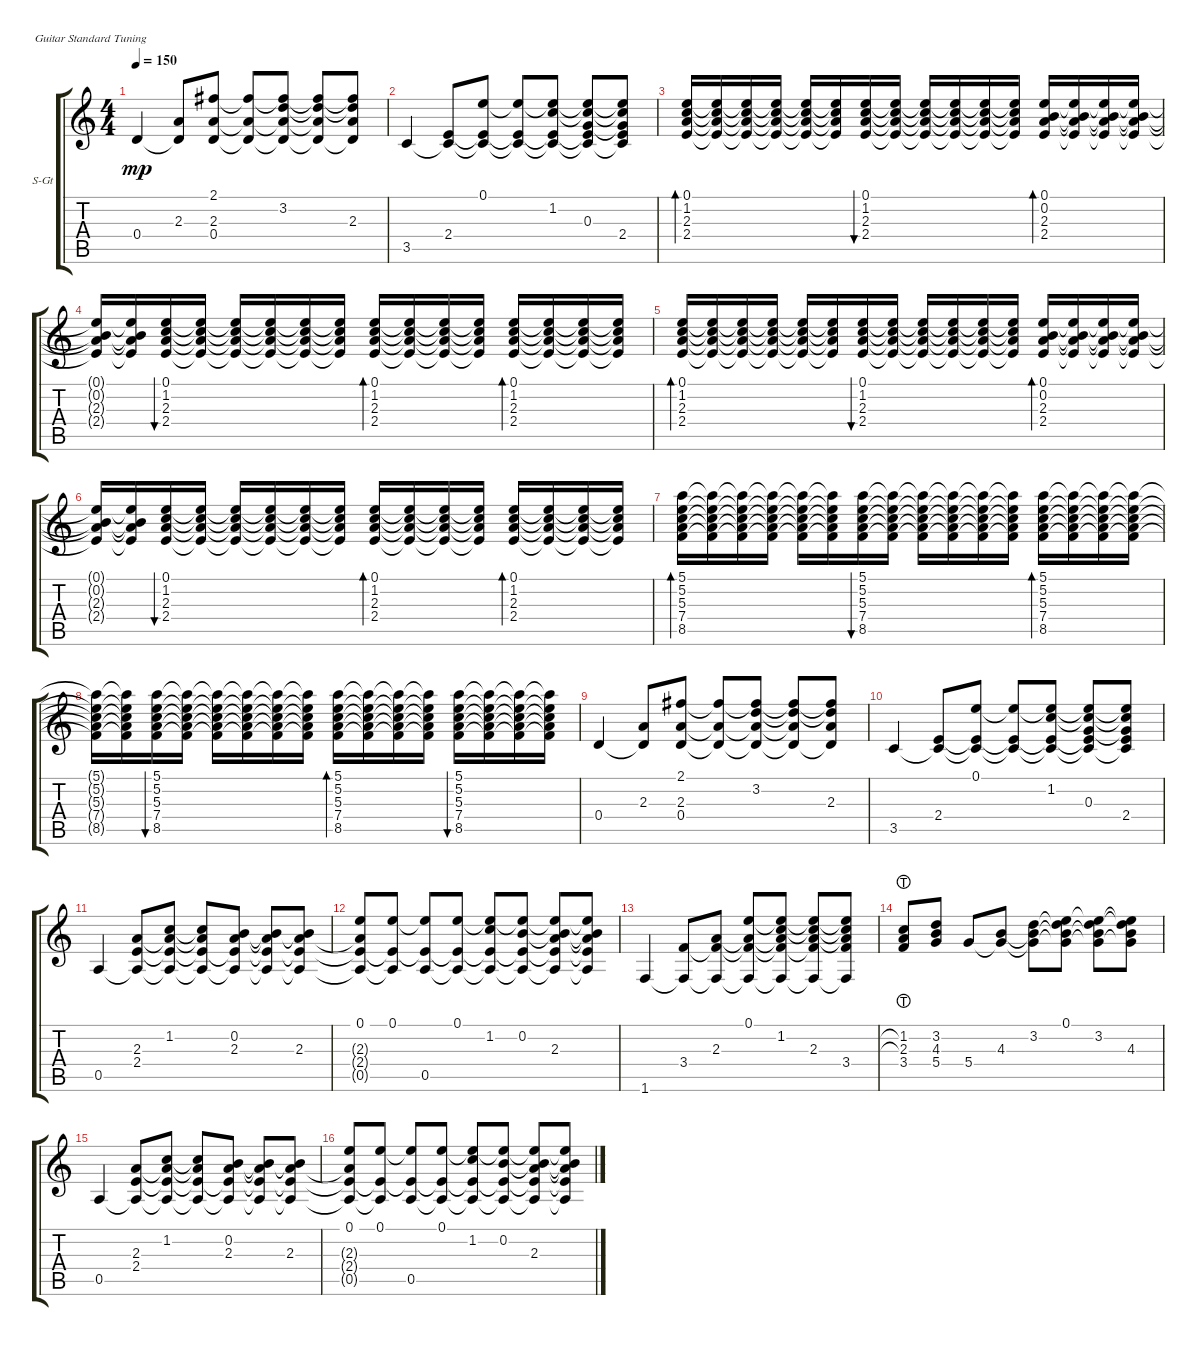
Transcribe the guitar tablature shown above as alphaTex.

\bracketExtendMode groupsimilarinstruments
\firstSystemTrackNameOrientation horizontal
\otherSystemsTrackNameOrientation horizontal
\track ("Guitar" "S-Gt") {instrument acousticguitarsteel}
\staff {score tabs}
\tuning (E4 B3 G3 D3 A2 E2)
\ts (4 4)
\tempo 150
\clef g2
\ks c
0.4.4{dy mp} (0.4{t} 2.3).8 (2.1 0.4 2.3).8 (2.1{t} 0.4{t} 2.3{t}).8 (2.1{t} 3.2 2.3{t} 0.4{t}).8 (2.3{t} 0.4{t} 3.2{t} 2.1{t}).8 (0.4{t} 2.3 3.2{t} 2.1{t}).8 |
3.5.4 (3.5{t} 2.4).8 (3.5{t} 2.4{t} 0.1).8 (0.1{t} 2.4{t} 3.5{t}).8 (0.1{t} 1.2 2.4{t} 3.5{t}).8 (0.1{t} 1.2{t} 0.3 2.4{t} 3.5{t}).8 (0.1{t} 1.2{t} 0.3{t} 2.4 3.5{t}).8 |
(0.1 1.2 2.3 2.4).16{bd 120} (0.1{t} 1.2{t} 2.3{t} 2.4{t}).16 (0.1{t} 1.2{t} 2.3{t} 2.4{t}).16 (0.1{t} 1.2{t} 2.3{t} 2.4{t}).16 (0.1{t} 1.2{t} 2.3{t} 2.4{t}).16 (0.1{t} 1.2{t} 2.3{t} 2.4{t}).16 (0.1 1.2 2.3 2.4).16{bu 120} (0.1{t} 1.2{t} 2.3{t} 2.4{t}).16 (0.1{t} 1.2{t} 2.3{t} 2.4{t}).16 (0.1{t} 1.2{t} 2.3{t} 2.4{t}).16 (0.1{t} 1.2{t} 2.3{t} 2.4{t}).16 (0.1{t} 1.2{t} 2.3{t} 2.4{t}).16 (0.1 0.2 2.3 2.4).16{bd 120} (0.1{t} 0.2{t} 2.3{t} 2.4{t}).16 (0.1{t} 0.2{t} 2.3{t} 2.4{t}).16 (0.1{t} 0.2{t} 2.3{t} 2.4{t}).16 |
(0.1{t} 0.2{t} 2.3{t} 2.4{t}).16 (0.1{t} 0.2{t} 2.3{t} 2.4{t}).16 (0.1 1.2 2.3 2.4).16{bu 120} (0.1{t} 1.2{t} 2.3{t} 2.4{t}).16 (0.1{t} 1.2{t} 2.3{t} 2.4{t}).16 (0.1{t} 1.2{t} 2.3{t} 2.4{t}).16 (0.1{t} 1.2{t} 2.3{t} 2.4{t}).16 (0.1{t} 1.2{t} 2.3{t} 2.4{t}).16 (0.1 1.2 2.3 2.4).16{bd 120} (0.1{t} 1.2{t} 2.3{t} 2.4{t}).16 (0.1{t} 1.2{t} 2.3{t} 2.4{t}).16 (0.1{t} 1.2{t} 2.3{t} 2.4{t}).16 (0.1 1.2 2.3 2.4).16{bd 120} (0.1{t} 1.2{t} 2.3{t} 2.4{t}).16 (0.1{t} 1.2{t} 2.3{t} 2.4{t}).16 (0.1{t} 1.2{t} 2.3{t} 2.4{t}).16 |
(0.1 1.2 2.3 2.4).16{bd 120} (0.1{t} 1.2{t} 2.3{t} 2.4{t}).16 (0.1{t} 1.2{t} 2.3{t} 2.4{t}).16 (0.1{t} 1.2{t} 2.3{t} 2.4{t}).16 (0.1{t} 1.2{t} 2.3{t} 2.4{t}).16 (0.1{t} 1.2{t} 2.3{t} 2.4{t}).16 (0.1 1.2 2.3 2.4).16{bu 120} (0.1{t} 1.2{t} 2.3{t} 2.4{t}).16 (0.1{t} 1.2{t} 2.3{t} 2.4{t}).16 (0.1{t} 1.2{t} 2.3{t} 2.4{t}).16 (0.1{t} 1.2{t} 2.3{t} 2.4{t}).16 (0.1{t} 1.2{t} 2.3{t} 2.4{t}).16 (0.1 0.2 2.3 2.4).16{bd 120} (0.1{t} 0.2{t} 2.3{t} 2.4{t}).16 (0.1{t} 0.2{t} 2.3{t} 2.4{t}).16 (0.1{t} 0.2{t} 2.3{t} 2.4{t}).16 |
(0.1{t} 0.2{t} 2.3{t} 2.4{t}).16 (0.1{t} 0.2{t} 2.3{t} 2.4{t}).16 (0.1 1.2 2.3 2.4).16{bu 120} (0.1{t} 1.2{t} 2.3{t} 2.4{t}).16 (0.1{t} 1.2{t} 2.3{t} 2.4{t}).16 (0.1{t} 1.2{t} 2.3{t} 2.4{t}).16 (0.1{t} 1.2{t} 2.3{t} 2.4{t}).16 (0.1{t} 1.2{t} 2.3{t} 2.4{t}).16 (0.1 1.2 2.3 2.4).16{bd 120} (0.1{t} 1.2{t} 2.3{t} 2.4{t}).16 (0.1{t} 1.2{t} 2.3{t} 2.4{t}).16 (0.1{t} 1.2{t} 2.3{t} 2.4{t}).16 (0.1 1.2 2.3 2.4).16{bd 120} (0.1{t} 1.2{t} 2.3{t} 2.4{t}).16 (0.1{t} 1.2{t} 2.3{t} 2.4{t}).16 (0.1{t} 1.2{t} 2.3{t} 2.4{t}).16 |
(7.4 8.5 5.3 5.2 5.1).16{bd 120} (7.4{t} 8.5{t} 5.3{t} 5.2{t} 5.1{t}).16 (7.4{t} 8.5{t} 5.3{t} 5.2{t} 5.1{t}).16 (7.4{t} 8.5{t} 5.3{t} 5.2{t} 5.1{t}).16 (7.4{t} 8.5{t} 5.3{t} 5.2{t} 5.1{t}).16 (7.4{t} 8.5{t} 5.3{t} 5.2{t} 5.1{t}).16 (7.4 8.5 5.3 5.2 5.1).16{bu 120} (7.4{t} 8.5{t} 5.3{t} 5.2{t} 5.1{t}).16 (7.4{t} 8.5{t} 5.3{t} 5.2{t} 5.1{t}).16 (7.4{t} 8.5{t} 5.3{t} 5.2{t} 5.1{t}).16 (7.4{t} 8.5{t} 5.3{t} 5.2{t} 5.1{t}).16 (7.4{t} 8.5{t} 5.3{t} 5.2{t} 5.1{t}).16 (7.4 8.5 5.3 5.2 5.1).16{bd 120} (7.4{t} 8.5{t} 5.3{t} 5.2{t} 5.1{t}).16 (7.4{t} 8.5{t} 5.3{t} 5.2{t} 5.1{t}).16 (7.4{t} 8.5{t} 5.3{t} 5.2{t} 5.1{t}).16 |
(7.4{t} 8.5{t} 5.3{t} 5.2{t} 5.1{t}).16 (7.4{t} 8.5{t} 5.3{t} 5.2{t} 5.1{t}).16 (7.4 8.5 5.3 5.2 5.1).16{bu 120} (7.4{t} 8.5{t} 5.3{t} 5.2{t} 5.1{t}).16 (7.4{t} 8.5{t} 5.3{t} 5.2{t} 5.1{t}).16 (7.4{t} 8.5{t} 5.3{t} 5.2{t} 5.1{t}).16 (7.4{t} 8.5{t} 5.3{t} 5.2{t} 5.1{t}).16 (7.4{t} 8.5{t} 5.3{t} 5.2{t} 5.1{t}).16 (7.4 8.5 5.3 5.2 5.1).16{bd 120} (7.4{t} 8.5{t} 5.3{t} 5.2{t} 5.1{t}).16 (7.4{t} 8.5{t} 5.3{t} 5.2{t} 5.1{t}).16 (7.4{t} 8.5{t} 5.3{t} 5.2{t} 5.1{t}).16 (7.4 8.5 5.3 5.2 5.1).16{bu 120} (7.4{t} 8.5{t} 5.3{t} 5.2{t} 5.1{t}).16 (7.4{t} 8.5{t} 5.3{t} 5.2{t} 5.1{t}).16 (7.4{t} 8.5{t} 5.3{t} 5.2{t} 5.1{t}).16 |
0.4.4 (0.4{t} 2.3).8 (2.1 0.4 2.3).8 (2.1{t} 0.4{t} 2.3{t}).8 (2.1{t} 3.2 2.3{t} 0.4{t}).8 (2.3{t} 0.4{t} 3.2{t} 2.1{t}).8 (0.4{t} 2.3 3.2{t} 2.1{t}).8 |
3.5.4 (3.5{t} 2.4).8 (3.5{t} 2.4{t} 0.1).8 (0.1{t} 2.4{t} 3.5{t}).8 (0.1{t} 1.2 2.4{t} 3.5{t}).8 (0.1{t} 1.2{t} 0.3 2.4{t} 3.5{t}).8 (0.1{t} 1.2{t} 0.3{t} 2.4 3.5{t}).8 |
0.5.4 (0.5{t} 2.3 2.4).8 (0.5{t} 1.2 2.3{t} 2.4{t}).8 (0.5{t} 2.4{t} 2.3{t} 1.2{t}).8 (0.5{t} 2.4{t} 0.2 2.3).8 (0.5{t} 2.4{t} 2.3{t} 0.2{t}).8 (0.5{t} 2.4{t} 0.2{t} 2.3).8 |
(0.5{t} 2.4{t} 2.3{t} 0.1).8 (0.5{t} 2.4{t} 0.1).8 (0.5 2.4{t} 0.1{t}).8 (0.5{t} 2.4{t} 0.1).8 (0.5{t} 2.4{t} 0.1{t} 1.2).8 (0.1{t} 0.5{t} 2.4{t} 0.2).8 (0.1{t} 2.4{t} 0.5{t} 0.2{t} 2.3).8 (0.5{t} 2.4{t} 2.3{t} 0.2{t} 0.1{t}).8 |
1.6.4 (1.6{t} 3.4).8 (1.6{t} 3.4{t} 2.3).8 (2.3{t} 3.4{t} 1.6{t} 0.1).8 (0.1{t} 1.2 2.3{t} 3.4{t} 1.6{t}).8 (0.1{t} 1.2{t} 2.3 3.4{t} 1.6{t}).8 (0.1{t} 1.2{t} 2.3{t} 3.4 1.6{t}).8 |
(3.4 2.3{lht} 1.2{lht}).8 (4.3 5.4 3.2).8 5.4.8 (5.4{t} 4.3).8 (5.4{t} 4.3{t} 3.2).8 (0.1 3.2{t} 4.3{t} 5.4{t}).8 (0.1{t} 3.2 4.3{t} 5.4{t}).8 (0.1{t} 3.2{t} 4.3 5.4{t}).8 |
0.5.4 (0.5{t} 2.3 2.4).8 (0.5{t} 1.2 2.3{t} 2.4{t}).8 (0.5{t} 2.4{t} 2.3{t} 1.2{t}).8 (0.5{t} 2.4{t} 0.2 2.3).8 (0.5{t} 2.4{t} 2.3{t} 0.2{t}).8 (0.5{t} 2.4{t} 0.2{t} 2.3).8 |
(0.5{t} 2.4{t} 2.3{t} 0.1).8 (0.5{t} 2.4{t} 0.1).8 (0.5 2.4{t} 0.1{t}).8 (0.5{t} 2.4{t} 0.1).8 (0.5{t} 2.4{t} 0.1{t} 1.2).8 (0.1{t} 0.5{t} 2.4{t} 0.2).8 (0.1{t} 2.4{t} 0.5{t} 0.2{t} 2.3).8 (0.5{t} 2.4{t} 2.3{t} 0.2{t} 0.1{t}).8
